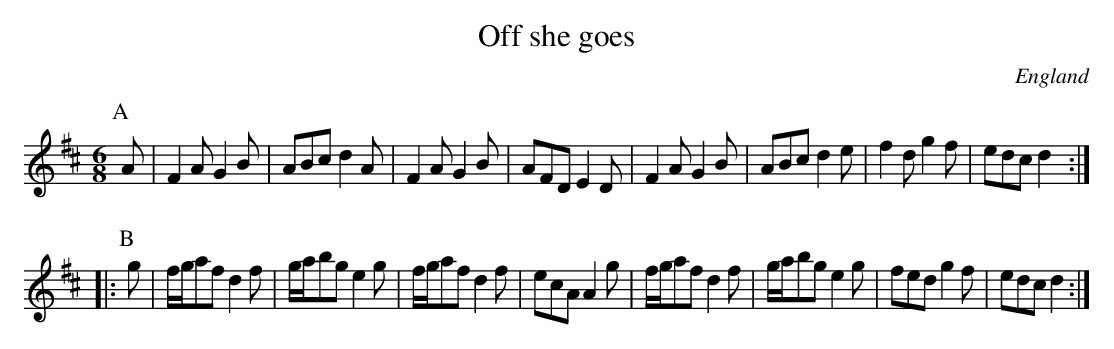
X:1
T:Off she goes
O:England
M:6/8
K:D
P:A
A|\
F2A G2B|ABc d2A|F2A G2B|AFD E2D|\
F2A G2B|ABc d2e|f2d g2f|edc d2::
P:B
g|\
f/2g/2af d2f|g/2a/2bg e2g|f/2g/2af d2f|ecA A2g|\
f/2g/2af d2f|g/2a/2bg e2g|fed g2f|edc d2:|
